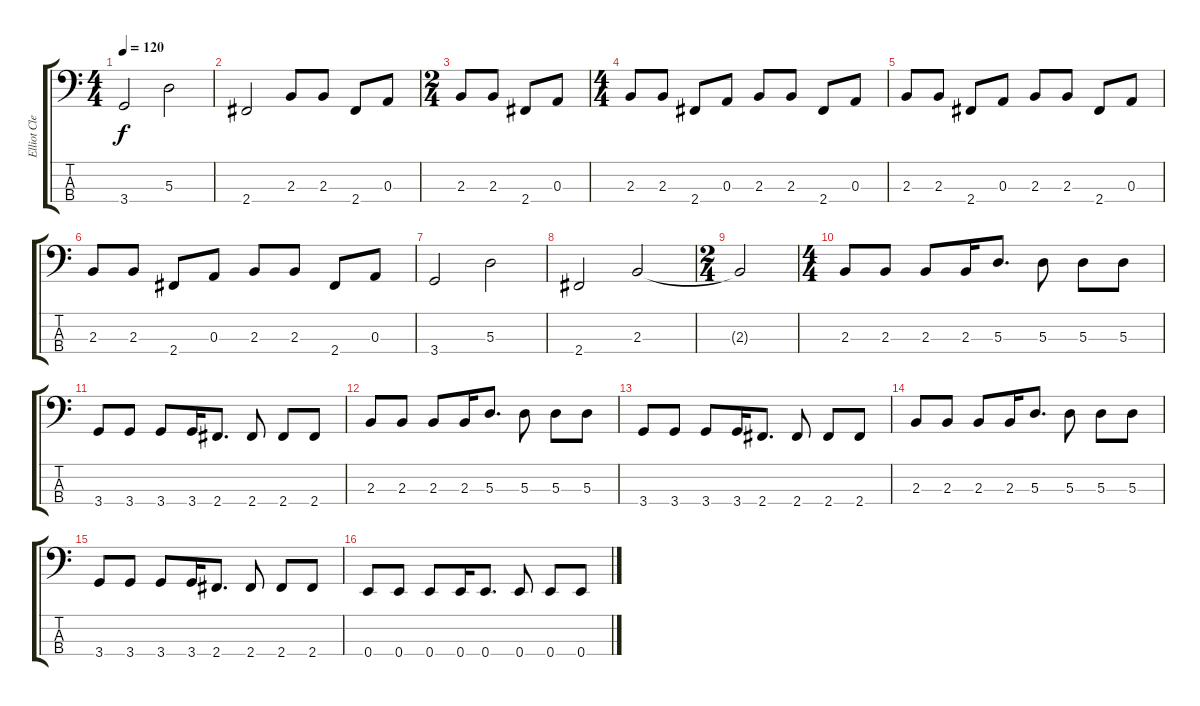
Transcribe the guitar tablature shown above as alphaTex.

\track ("Elliot Clean" "Elliot Cle") {instrument electricbasspick}
\staff {score tabs}
\tuning (G2 D2 A1 E1) {hide}
\ts (4 4)
\tempo 120
\clef f4
\ks c
3.4.2{dy f} 5.3.2 |
2.4.2 2.3.8 2.3.8 2.4.8 0.3.8 |
\ts (2 4)
2.3.8 2.3.8 2.4.8 0.3.8 |
\ts (4 4)
2.3.8 2.3.8 2.4.8 0.3.8 2.3.8 2.3.8 2.4.8 0.3.8 |
2.3.8 2.3.8 2.4.8 0.3.8 2.3.8 2.3.8 2.4.8 0.3.8 |
2.3.8 2.3.8 2.4.8 0.3.8 2.3.8 2.3.8 2.4.8 0.3.8 |
3.4.2 5.3.2 |
2.4.2 2.3.2 |
\ts (2 4)
2.3{t}.2 |
\ts (4 4)
2.3.8 2.3.8 2.3.8 2.3.16 5.3.8{d} 5.3.8 5.3.8 5.3.8 |
3.4.8 3.4.8 3.4.8 3.4.16 2.4.8{d} 2.4.8 2.4.8 2.4.8 |
2.3.8 2.3.8 2.3.8 2.3.16 5.3.8{d} 5.3.8 5.3.8 5.3.8 |
3.4.8 3.4.8 3.4.8 3.4.16 2.4.8{d} 2.4.8 2.4.8 2.4.8 |
2.3.8 2.3.8 2.3.8 2.3.16 5.3.8{d} 5.3.8 5.3.8 5.3.8 |
3.4.8 3.4.8 3.4.8 3.4.16 2.4.8{d} 2.4.8 2.4.8 2.4.8 |
0.4.8 0.4.8 0.4.8 0.4.16 0.4.8{d} 0.4.8 0.4.8 0.4.8
